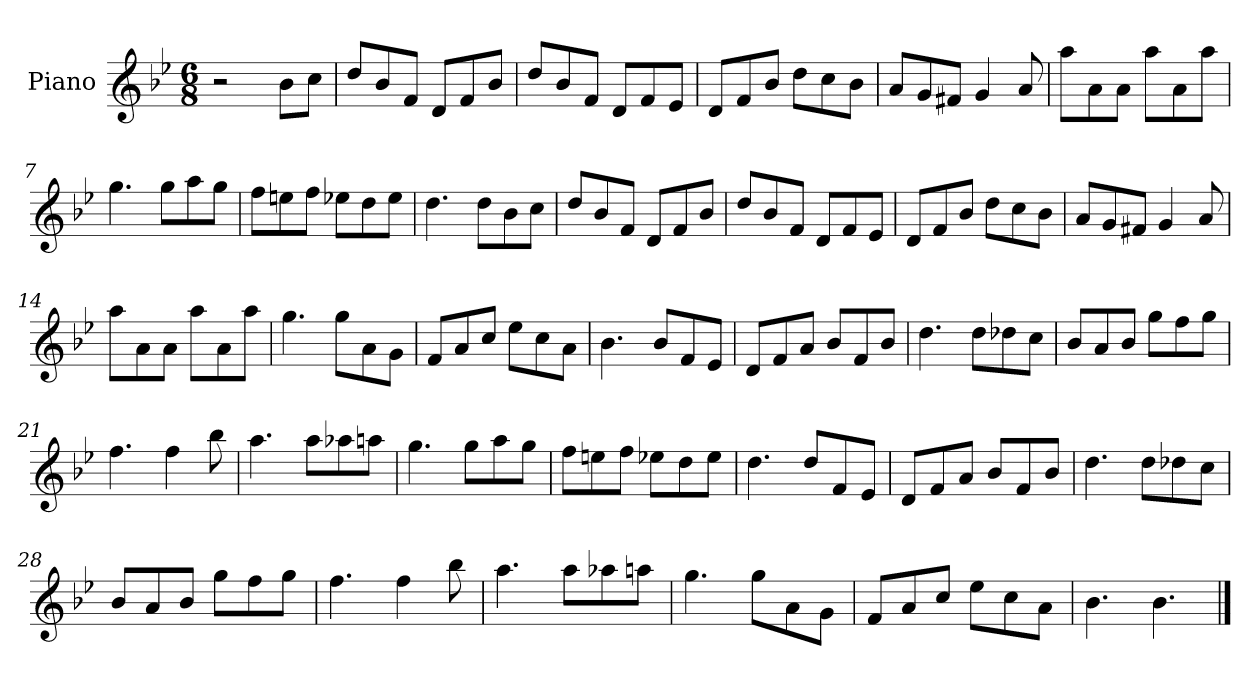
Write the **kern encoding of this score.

**kern
*part1
*staff1
*I"Piano
*I'Pno
*clefG2
*k[b-e-]
*M6/8
=1
2r
8b-\L
8cc\J
=2
8dd/L
8b-/
8f/J
8d/L
8f/
8b-/J
=3
8dd/L
8b-/
8f/J
8d/L
8f/
8e-/J
=4
8d/L
8f/
8b-/J
8dd\L
8cc\
8b-\J
=5
8a/L
8g/
8f#X/J
4g/
8a/
=6
8aa\L
8a\
8a\J
8aa\L
8a\
8aa\J
=7
4.gg\
8gg\L
8aa\
8gg\J
=8
8ff\L
8een\
8ff\J
8ee-X\L
8dd\
8ee-\J
=9
4.dd\
8dd\L
8b-\
8cc\J
=10
8dd/L
8b-/
8f/J
8d/L
8f/
8b-/J
=11
8dd/L
8b-/
8f/J
8d/L
8f/
8e-/J
=12
8d/L
8f/
8b-/J
8dd\L
8cc\
8b-\J
=13
8a/L
8g/
8f#X/J
4g/
8a/
=14
8aa\L
8a\
8a\J
8aa\L
8a\
8aa\J
=15
4.gg\
8gg\L
8a\
8g\J
=16
8f/L
8a/
8cc/J
8ee-\L
8cc\
8a\J
=17
4.b-\
8b-/L
8f/
8e-/J
=18
8d/L
8f/
8a/J
8b-/L
8f/
8b-/J
=19
4.dd\
8dd\L
8dd-X\
8cc\J
=20
8b-/L
8a/
8b-/J
8gg\L
8ff\
8gg\J
=21
4.ff\
4ff\
8bb-\
=22
4.aa\
8aa\L
8aa-X\
8aan\J
=23
4.gg\
8gg\L
8aa\
8gg\J
=24
8ff\L
8een\
8ff\J
8ee-X\L
8dd\
8ee-\J
=25
4.dd\
8dd/L
8f/
8e-/J
=26
8d/L
8f/
8a/J
8b-/L
8f/
8b-/J
=27
4.dd\
8dd\L
8dd-X\
8cc\J
=28
8b-/L
8a/
8b-/J
8gg\L
8ff\
8gg\J
=29
4.ff\
4ff\
8bb-\
=30
4.aa\
8aa\L
8aa-X\
8aan\J
=31
4.gg\
8gg\L
8a\
8g\J
=32
8f/L
8a/
8cc/J
8ee-\L
8cc\
8a\J
=33
4.b-\
4.b-\
==
*-
